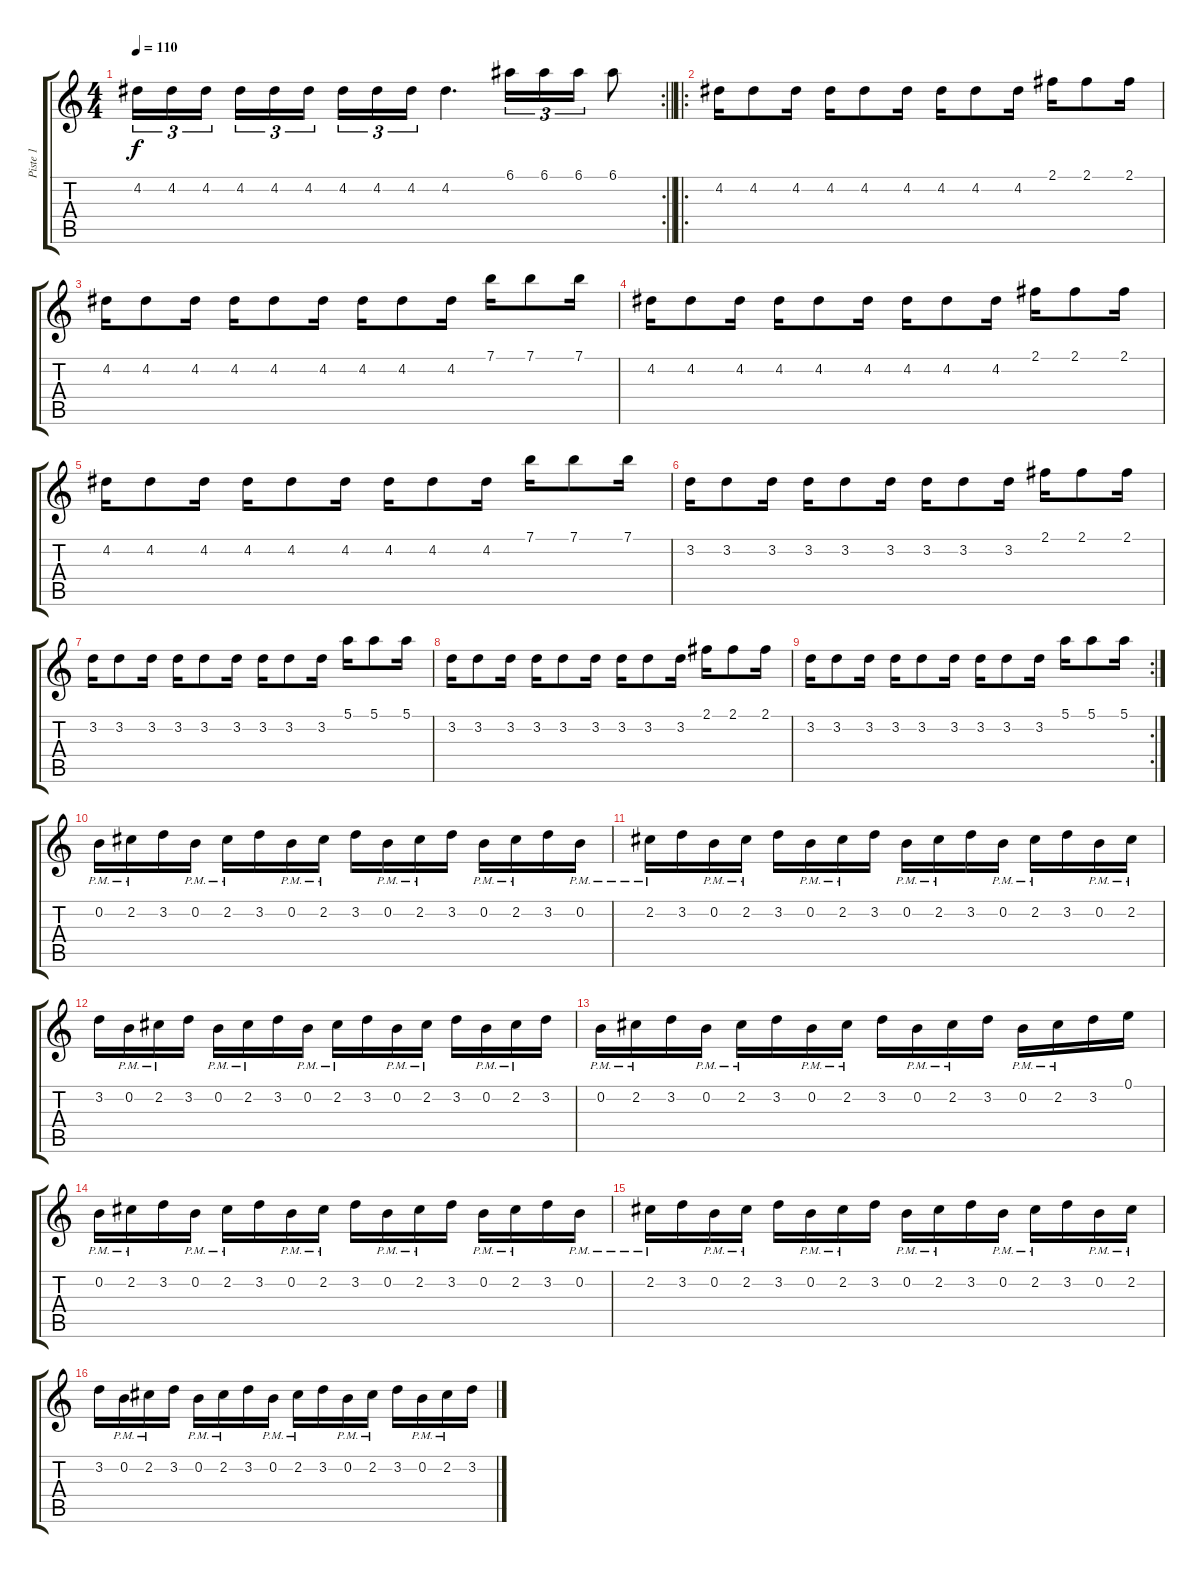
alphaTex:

\track ("Piste 1" "Piste 1") {instrument distortionguitar}
\staff {score tabs}
\tuning (E4 B3 G3 D3 A2 E2) {hide}
\rc 2
\ts (4 4)
\tempo 110
\clef g2
\barLineRight lightlight
\ks c
4.2.16{tu (3 2) dy f} 4.2.16{tu (3 2)} 4.2.16{tu (3 2) beam splitsecondary} 4.2.16{tu (3 2)} 4.2.16{tu (3 2)} 4.2.16{tu (3 2)} 4.2.16{tu (3 2)} 4.2.16{tu (3 2)} 4.2.16{tu (3 2)} 4.2.4{d} 6.1.16{tu (3 2)} 6.1.16{tu (3 2)} 6.1.16{tu (3 2)} 6.1.8 |
\ro
\section ("" "")
4.2.16 4.2.8 4.2.16 4.2.16 4.2.8 4.2.16 4.2.16 4.2.8 4.2.16 2.1.16 2.1.8 2.1.16 |
4.2.16 4.2.8 4.2.16 4.2.16 4.2.8 4.2.16 4.2.16 4.2.8 4.2.16 7.1.16 7.1.8 7.1.16 |
4.2.16 4.2.8 4.2.16 4.2.16 4.2.8 4.2.16 4.2.16 4.2.8 4.2.16 2.1.16 2.1.8 2.1.16 |
4.2.16 4.2.8 4.2.16 4.2.16 4.2.8 4.2.16 4.2.16 4.2.8 4.2.16 7.1.16 7.1.8 7.1.16 |
3.2.16 3.2.8 3.2.16 3.2.16 3.2.8 3.2.16 3.2.16 3.2.8 3.2.16 2.1.16 2.1.8 2.1.16 |
3.2.16 3.2.8 3.2.16 3.2.16 3.2.8 3.2.16 3.2.16 3.2.8 3.2.16 5.1.16 5.1.8 5.1.16 |
3.2.16 3.2.8 3.2.16 3.2.16 3.2.8 3.2.16 3.2.16 3.2.8 3.2.16 2.1.16 2.1.8 2.1.16 |
\rc 2
3.2.16 3.2.8 3.2.16 3.2.16 3.2.8 3.2.16 3.2.16 3.2.8 3.2.16 5.1.16 5.1.8 5.1.16 |
0.2{pm}.16 2.2{pm}.16 3.2.16 0.2{pm}.16 2.2{pm}.16 3.2.16 0.2{pm}.16 2.2{pm}.16 3.2.16 0.2{pm}.16 2.2{pm}.16 3.2.16 0.2{pm}.16 2.2{pm}.16 3.2.16 0.2{pm}.16 |
2.2{pm}.16 3.2.16 0.2{pm}.16 2.2{pm}.16 3.2.16 0.2{pm}.16 2.2{pm}.16 3.2.16 0.2{pm}.16 2.2{pm}.16 3.2.16 0.2{pm}.16 2.2{pm}.16 3.2.16 0.2{pm}.16 2.2{pm}.16 |
3.2.16 0.2{pm}.16 2.2{pm}.16 3.2.16 0.2{pm}.16 2.2{pm}.16 3.2.16 0.2{pm}.16 2.2{pm}.16 3.2.16 0.2{pm}.16 2.2{pm}.16 3.2.16 0.2{pm}.16 2.2{pm}.16 3.2.16 |
0.2{pm}.16 2.2{pm}.16 3.2.16 0.2{pm}.16 2.2{pm}.16 3.2.16 0.2{pm}.16 2.2{pm}.16 3.2.16 0.2{pm}.16 2.2{pm}.16 3.2.16 0.2{pm}.16 2.2{pm}.16 3.2.16 0.1.16 |
0.2{pm}.16 2.2{pm}.16 3.2.16 0.2{pm}.16 2.2{pm}.16 3.2.16 0.2{pm}.16 2.2{pm}.16 3.2.16 0.2{pm}.16 2.2{pm}.16 3.2.16 0.2{pm}.16 2.2{pm}.16 3.2.16 0.2{pm}.16 |
2.2{pm}.16 3.2.16 0.2{pm}.16 2.2{pm}.16 3.2.16 0.2{pm}.16 2.2{pm}.16 3.2.16 0.2{pm}.16 2.2{pm}.16 3.2.16 0.2{pm}.16 2.2{pm}.16 3.2.16 0.2{pm}.16 2.2{pm}.16 |
3.2.16 0.2{pm}.16 2.2{pm}.16 3.2.16 0.2{pm}.16 2.2{pm}.16 3.2.16 0.2{pm}.16 2.2{pm}.16 3.2.16 0.2{pm}.16 2.2{pm}.16 3.2.16 0.2{pm}.16 2.2{pm}.16 3.2.16
